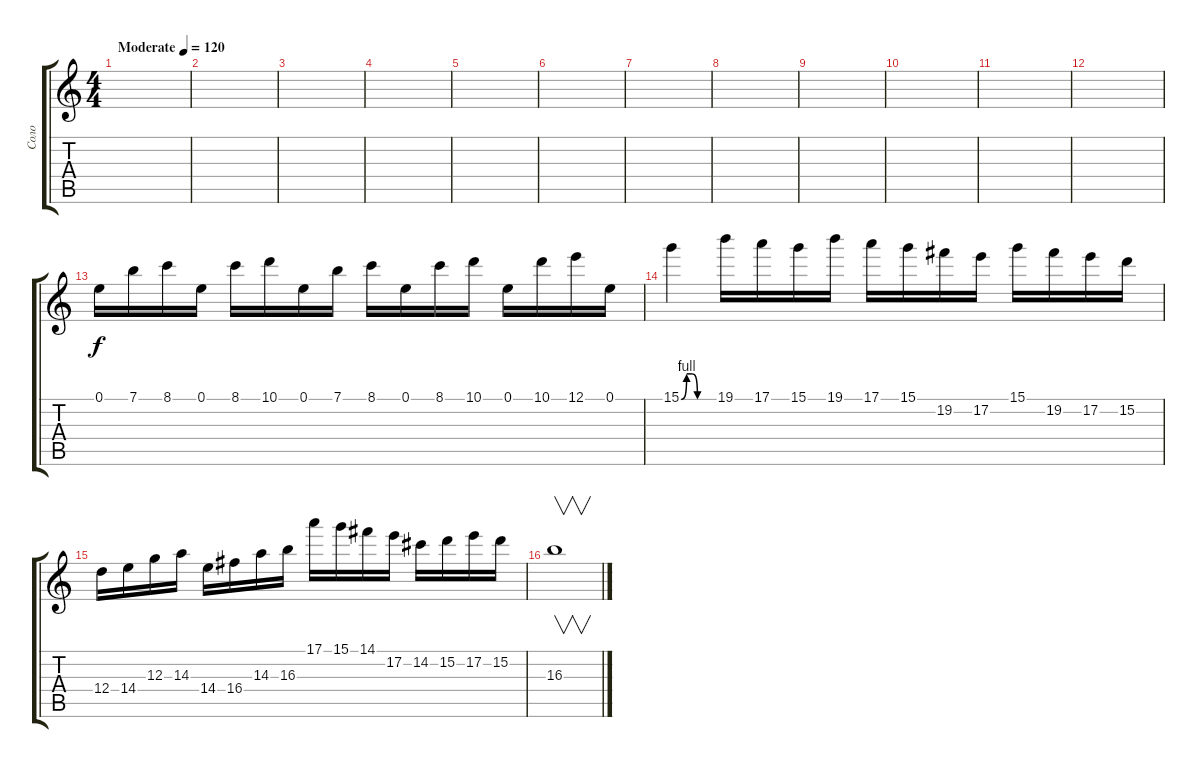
\track ("Соло" "Соло") {instrument overdrivenguitar}
\staff {score tabs}
\tuning (E4 B3 G3 D3 A2 E2) {hide}
\ts (4 4)
\tempo (120 "Moderate")
\clef g2
\ks c
|
|
|
|
|
|
|
|
|
|
|
|
0.1.16 7.1.16 8.1.16 0.1.16 8.1.16 10.1.16 0.1.16 7.1.16 8.1.16 0.1.16 8.1.16 10.1.16 0.1.16 10.1.16 12.1.16 0.1.16 |
15.1{be (custom 0 0 10 4 20 4 30 0 60 0)}.4 19.1.16 17.1.16 15.1.16 19.1.16 17.1.16 15.1.16 19.2.16 17.2.16 15.1.16 19.2.16 17.2.16 15.2.16 |
12.4.16 14.4.16 12.3.16 14.3.16 14.4.16 16.4.16 14.3.16 16.3.16 17.1.16 15.1.16 14.1.16 17.2.16 14.2.16 15.2.16 17.2.16 15.2.16 |
16.3.1{v}
